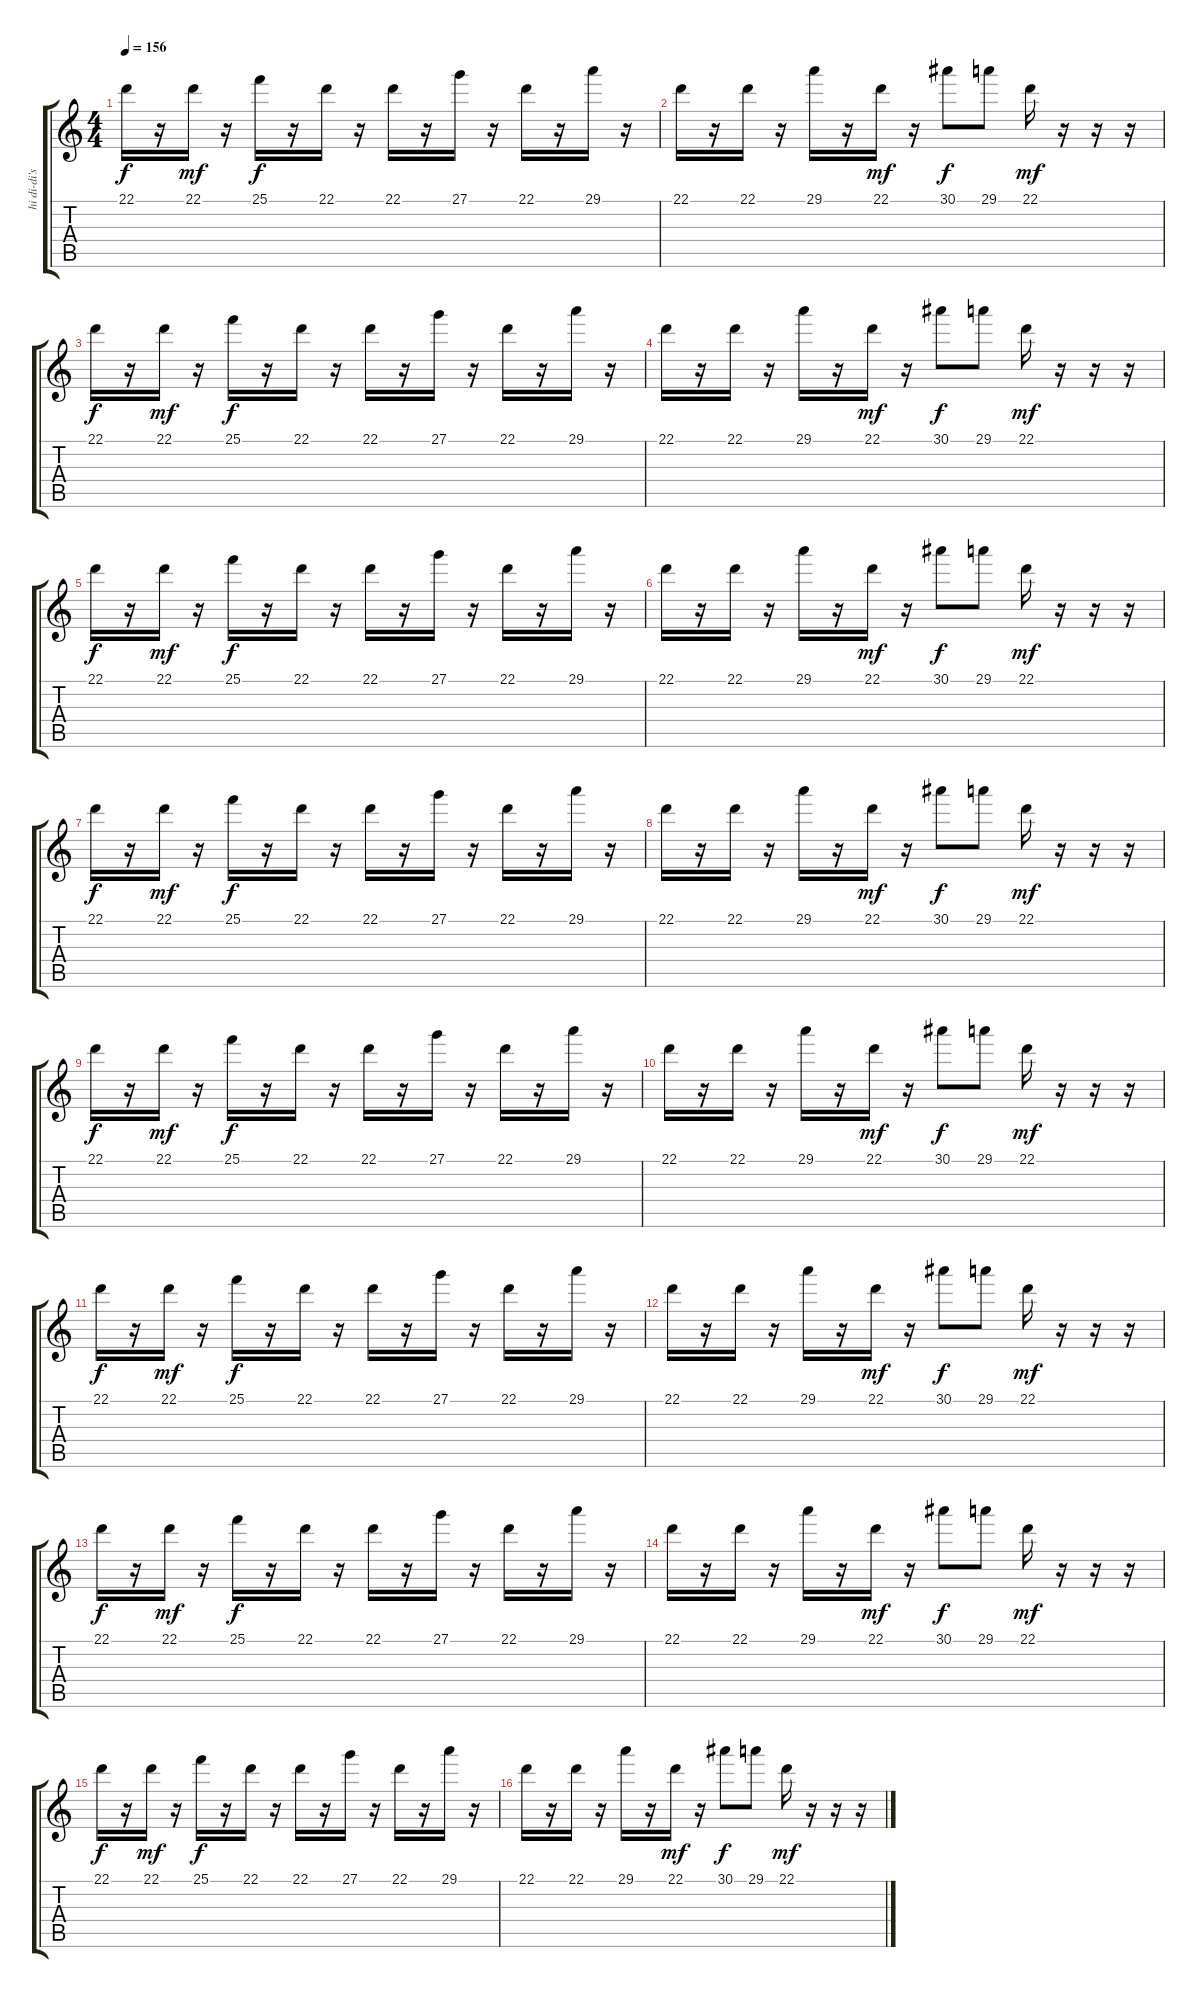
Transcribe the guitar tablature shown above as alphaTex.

\track ("hi di-di's" "hi di-di's") {instrument dulcimer}
\staff {score tabs}
\tuning (E4 B3 G3 D3 A2 E2) {hide}
\ts (4 4)
\tempo 156
\clef g2
\ks c
22.1.16{dy f} r.16 22.1.16{dy mf} r.16 25.1.16{dy f} r.16 22.1.16 r.16 22.1.16 r.16 27.1.16 r.16 22.1.16 r.16 29.1.16 r.16 |
22.1.16 r.16 22.1.16 r.16 29.1.16 r.16 22.1.16{dy mf} r.16 30.1.8{dy f} 29.1.8 22.1.16{dy mf} r.16 r.16 r.16 |
22.1.16{dy f} r.16 22.1.16{dy mf} r.16 25.1.16{dy f} r.16 22.1.16 r.16 22.1.16 r.16 27.1.16 r.16 22.1.16 r.16 29.1.16 r.16 |
22.1.16 r.16 22.1.16 r.16 29.1.16 r.16 22.1.16{dy mf} r.16 30.1.8{dy f} 29.1.8 22.1.16{dy mf} r.16 r.16 r.16 |
22.1.16{dy f} r.16 22.1.16{dy mf} r.16 25.1.16{dy f} r.16 22.1.16 r.16 22.1.16 r.16 27.1.16 r.16 22.1.16 r.16 29.1.16 r.16 |
22.1.16 r.16 22.1.16 r.16 29.1.16 r.16 22.1.16{dy mf} r.16 30.1.8{dy f} 29.1.8 22.1.16{dy mf} r.16 r.16 r.16 |
22.1.16{dy f} r.16 22.1.16{dy mf} r.16 25.1.16{dy f} r.16 22.1.16 r.16 22.1.16 r.16 27.1.16 r.16 22.1.16 r.16 29.1.16 r.16 |
22.1.16 r.16 22.1.16 r.16 29.1.16 r.16 22.1.16{dy mf} r.16 30.1.8{dy f} 29.1.8 22.1.16{dy mf} r.16 r.16 r.16 |
22.1.16{dy f} r.16 22.1.16{dy mf} r.16 25.1.16{dy f} r.16 22.1.16 r.16 22.1.16 r.16 27.1.16 r.16 22.1.16 r.16 29.1.16 r.16 |
22.1.16 r.16 22.1.16 r.16 29.1.16 r.16 22.1.16{dy mf} r.16 30.1.8{dy f} 29.1.8 22.1.16{dy mf} r.16 r.16 r.16 |
22.1.16{dy f} r.16 22.1.16{dy mf} r.16 25.1.16{dy f} r.16 22.1.16 r.16 22.1.16 r.16 27.1.16 r.16 22.1.16 r.16 29.1.16 r.16 |
22.1.16 r.16 22.1.16 r.16 29.1.16 r.16 22.1.16{dy mf} r.16 30.1.8{dy f} 29.1.8 22.1.16{dy mf} r.16 r.16 r.16 |
22.1.16{dy f} r.16 22.1.16{dy mf} r.16 25.1.16{dy f} r.16 22.1.16 r.16 22.1.16 r.16 27.1.16 r.16 22.1.16 r.16 29.1.16 r.16 |
22.1.16 r.16 22.1.16 r.16 29.1.16 r.16 22.1.16{dy mf} r.16 30.1.8{dy f} 29.1.8 22.1.16{dy mf} r.16 r.16 r.16 |
22.1.16{dy f} r.16 22.1.16{dy mf} r.16 25.1.16{dy f} r.16 22.1.16 r.16 22.1.16 r.16 27.1.16 r.16 22.1.16 r.16 29.1.16 r.16 |
22.1.16 r.16 22.1.16 r.16 29.1.16 r.16 22.1.16{dy mf} r.16 30.1.8{dy f} 29.1.8 22.1.16{dy mf} r.16 r.16 r.16
